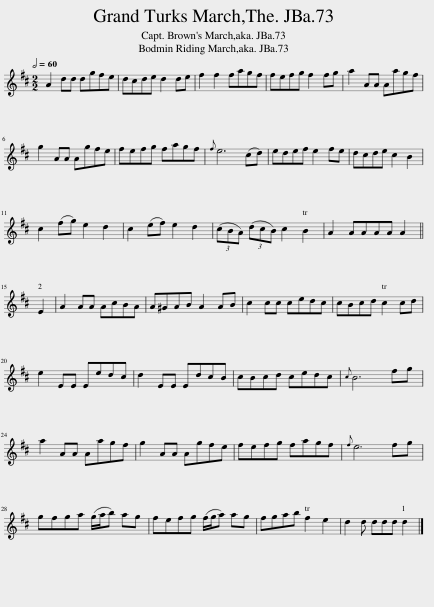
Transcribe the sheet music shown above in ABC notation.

X:1
L:1/8
Q:1/2=60
M:2/2
I:linebreak $
K:D
V:1 treble
V:1
 A2 dd dgfe | dcde d2 de | f2 f2 fagf | fefg f2 fg | a2 AA Aagf |$ %5
 g2 AA Agfe | fefg fagf |{f} e6 (cd) | edef e2 fe | dcde c2 B2 |$ %10
 c2 (fg) e2 d2 | c2 (ef) e2 d2 | (3(cBA) (3(dcB) c2 B2 | A2 AAAA A2 ||$ E2 | %15
 A2 AA AcBA | A^GAB A2 AB | c2 cc cedc | cBcd c2 cd |$ e2 EE Eedc | %20
 d2 EE EdcB | cBcd cedc |{c} B6 fg |$ a2 AA Aagf | g2 AA Agfe | %25
 fefg fagf |{f} e6 fg |$ gfga (g/a/b) ag | fefg (f/g/a) ag | fgab f2 e2 | %30
 d2 d ddd d2 |] %31
